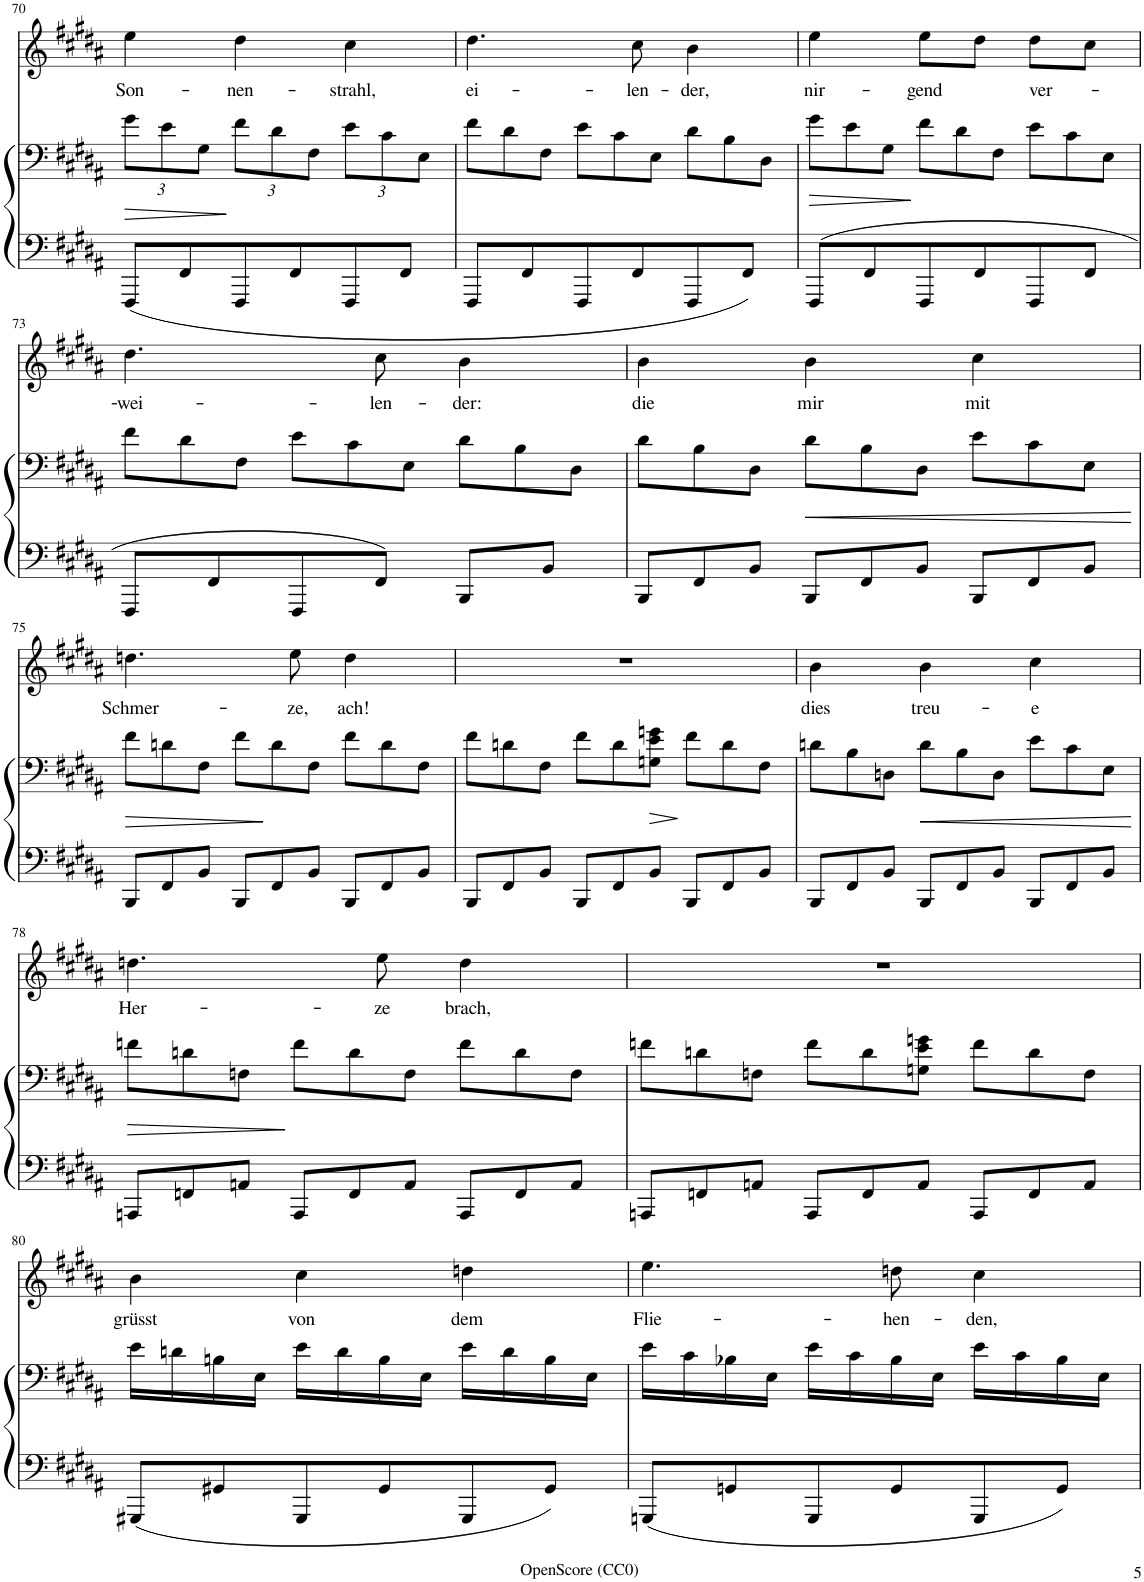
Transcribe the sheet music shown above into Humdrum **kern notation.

**kern	**kern	**dynam	**kern	**text
*part2	*part2	*part2	*part1	*part1
*staff3	*staff2	*staff2/3	*staff1	*staff1
*I"Piano	*	*	*I"Voice	*
*I'Pno	*	*	*	*
!!LO:PB:g=z
*clefF4	*clefF4	*	*clefG2	*
*k[f#c#g#d#a#]	*k[f#c#g#d#a#]	*	*k[f#c#g#d#a#]	*
*M3/4	*M3/4	*	*M3/4	*
*	*Xbrackettup	*	*	*
=70	=70	=70	=70	=70
!	!	!LO:HP:b	!	!LO:LY:b
8FFF#/L	12g#\L	>	4ee\	Son-
.	12e\	.	.	.
8FF#/	.	.	.	.
.	12G#\J	.	.	.
!	!	!	!	!LO:LY:b
8FFF#/	12f#\L	]	4dd#\	-nen-
.	12d#\	.	.	.
8FF#/	.	.	.	.
.	12F#\J	.	.	.
!	!	!	!	!LO:LY:b
8FFF#/	12e\L	.	4cc#\	-strahl,
.	12c#\	.	.	.
8FF#/J	.	.	.	.
.	12E\J	.	.	.
=71	=71	=71	=71	=71
!	!	!	!	!LO:LY:b
8FFF#/L	12f#\L	.	4.dd#\	ei-
.	12d#\	.	.	.
8FF#/	.	.	.	.
.	12F#\J	.	.	.
8FFF#/	12e\L	.	.	.
.	12c#\	.	.	.
!	!	!	!	!LO:LY:b
8FF#/	.	.	8cc#\	-len-
.	12E\J	.	.	.
!	!	!	!	!LO:LY:b
8FFF#/	12d#\L	.	4b\	-der,
.	12B\	.	.	.
8FF#/J	.	.	.	.
.	12D#\J	.	.	.
=72	=72	=72	=72	=72
!	!	!LO:HP:b	!	!LO:LY:b
8FFF#/L	12g#\L	>	4ee\	nir-
.	12e\	.	.	.
8FF#/	.	.	.	.
.	12G#\J	.	.	.
!	!	!	!	!LO:LY:b
8FFF#/	12f#\L	]	8ee\L	-gend
.	12d#\	.	.	.
8FF#/	.	.	8dd#\J	.
.	12F#\J	.	.	.
!	!	!	!	!LO:LY:b
8FFF#/	12e\L	.	8dd#\L	ver-
.	12c#\	.	.	.
8FF#/J	.	.	8cc#\J	.
.	12E\J	.	.	.
!!LO:LB:g=z
=73	=73	=73	=73	=73
!	!	!	!	!LO:LY:b
8FFF#/L	12f#\L	.	4.dd#\	-wei-
.	12d#\	.	.	.
8FF#/	.	.	.	.
.	12F#\J	.	.	.
8FFF#/	12e\L	.	.	.
.	12c#\	.	.	.
!	!	!	!	!LO:LY:b
8FF#/J	.	.	8cc#\	-len-
.	12E\J	.	.	.
!	!	!	!	!LO:LY:b
8BBB/L	12d#\L	.	4b\	-der:
.	12B\	.	.	.
8BB/J	.	.	.	.
.	12D#\J	.	.	.
=74	=74	=74	=74	=74
*Xbrackettup	*	*	*	*
!	!	!	!	!LO:LY:b
12BBB/L	12d#\L	.	4b\	die
12FF#/	12B\	.	.	.
12BB/J	12D#\J	.	.	.
!	!	!LO:HP:b	!	!LO:LY:b
12BBB/L	12d#\L	<	4b\	mir
12FF#/	12B\	.	.	.
12BB/J	12D#\J	.	.	.
!	!	!	!	!LO:LY:b
12BBB/L	12e\L	.	4cc#\	mit
12FF#/	12c#\	.	.	.
12BB/J	12E\J	.	.	.
.	.	[	.	.
!!LO:LB:g=z
=75	=75	=75	=75	=75
!	!	!LO:HP:b	!	!LO:LY:b
12BBB/L	12f#\L	>	4.ddn\	Schmer-
12FF#/	12dn\	.	.	.
12BB/J	12F#\J	.	.	.
12BBB/L	12f#\L	.	.	.
12FF#/	12d\	]	.	.
!	!	!	!	!LO:LY:b
.	.	.	8ee\	-ze,
12BB/J	12F#\J	.	.	.
!	!	!	!	!LO:LY:b
12BBB/L	12f#\L	.	4dd\	ach!
12FF#/	12d\	.	.	.
12BB/J	12F#\J	.	.	.
=76	=76	=76	=76	=76
12BBB/L	12f#\L	.	2.r	.
12FF#/	12dn\	.	.	.
12BB/J	12F#\J	.	.	.
12BBB/L	12f#\L	.	.	.
12FF#/	12d\	.	.	.
!	!	!LO:HP:b	!	!
12BB/J	12Gn\ 12e\ 12gn\J	>	.	.
12BBB/L	12f#\L	]	.	.
12FF#/	12d\	.	.	.
12BB/J	12F#\J	.	.	.
=77	=77	=77	=77	=77
!	!	!	!	!LO:LY:b
12BBB/L	12dn\L	.	4b\	dies
12FF#/	12B\	.	.	.
12BB/J	12Dn\J	.	.	.
!	!	!LO:HP:b	!	!LO:LY:b
12BBB/L	12d\L	<	4b\	treu-
12FF#/	12B\	.	.	.
12BB/J	12D\J	.	.	.
!	!	!	!	!LO:LY:b
12BBB/L	12e\L	.	4cc#\	-e
12FF#/	12c#\	.	.	.
12BB/J	12E\J	.	.	.
.	.	[	.	.
!!LO:LB:g=z
=78	=78	=78	=78	=78
!	!	!LO:HP:b	!	!LO:LY:b
12AAAn/L	12fn\L	>	4.ddn\	Her-
12FFn/	12dn\	.	.	.
12AAn/J	12Fn\J	.	.	.
12AAA/L	12f\L	]	.	.
12FF/	12d\	.	.	.
!	!	!	!	!LO:LY:b
.	.	.	8ee\	-ze
12AA/J	12F\J	.	.	.
!	!	!	!	!LO:LY:b
12AAA/L	12f\L	.	4dd\	brach,
12FF/	12d\	.	.	.
12AA/J	12F\J	.	.	.
=79	=79	=79	=79	=79
12AAAn/L	12fn\L	.	2.r	.
12FFn/	12dn\	.	.	.
12AAn/J	12Fn\J	.	.	.
12AAA/L	12f\L	.	.	.
12FF/	12d\	.	.	.
12AA/J	12Gn\ 12e\ 12gn\J	.	.	.
12AAA/L	12f\L	.	.	.
12FF/	12d\	.	.	.
12AA/J	12F\J	.	.	.
!!LO:LB:g=z
=80	=80	=80	=80	=80
!	!	!	!	!LO:LY:b
8GGG#X/L	16e\LL	.	4b\	grüsst
.	16dn\	.	.	.
8GG#X/	16Bn\	.	.	.
.	16E\JJ	.	.	.
!	!	!	!	!LO:LY:b
8GGG#/	16e\LL	.	4cc#\	von
.	16d\	.	.	.
8GG#/	16B\	.	.	.
.	16E\JJ	.	.	.
!	!	!	!	!LO:LY:b
8GGG#/	16e\LL	.	4ddn\	dem
.	16d\	.	.	.
8GG#/J	16B\	.	.	.
.	16E\JJ	.	.	.
=81	=81	=81	=81	=81
!	!	!	!	!LO:LY:b
8GGGn/L	16e\LL	.	4.ee\	Flie-
.	16c#\	.	.	.
8GGn/	16B-X\	.	.	.
.	16E\JJ	.	.	.
8GGG/	16e\LL	.	.	.
.	16c#\	.	.	.
!	!	!	!	!LO:LY:b
8GG/	16B-\	.	8ddn\	-hen-
.	16E\JJ	.	.	.
!	!	!	!	!LO:LY:b
8GGG/	16e\LL	.	4cc#\	-den,
.	16c#\	.	.	.
8GG/J	16B-\	.	.	.
.	16E\JJ	.	.	.
=	=	=	=	=
*-	*-	*-	*-	*-
